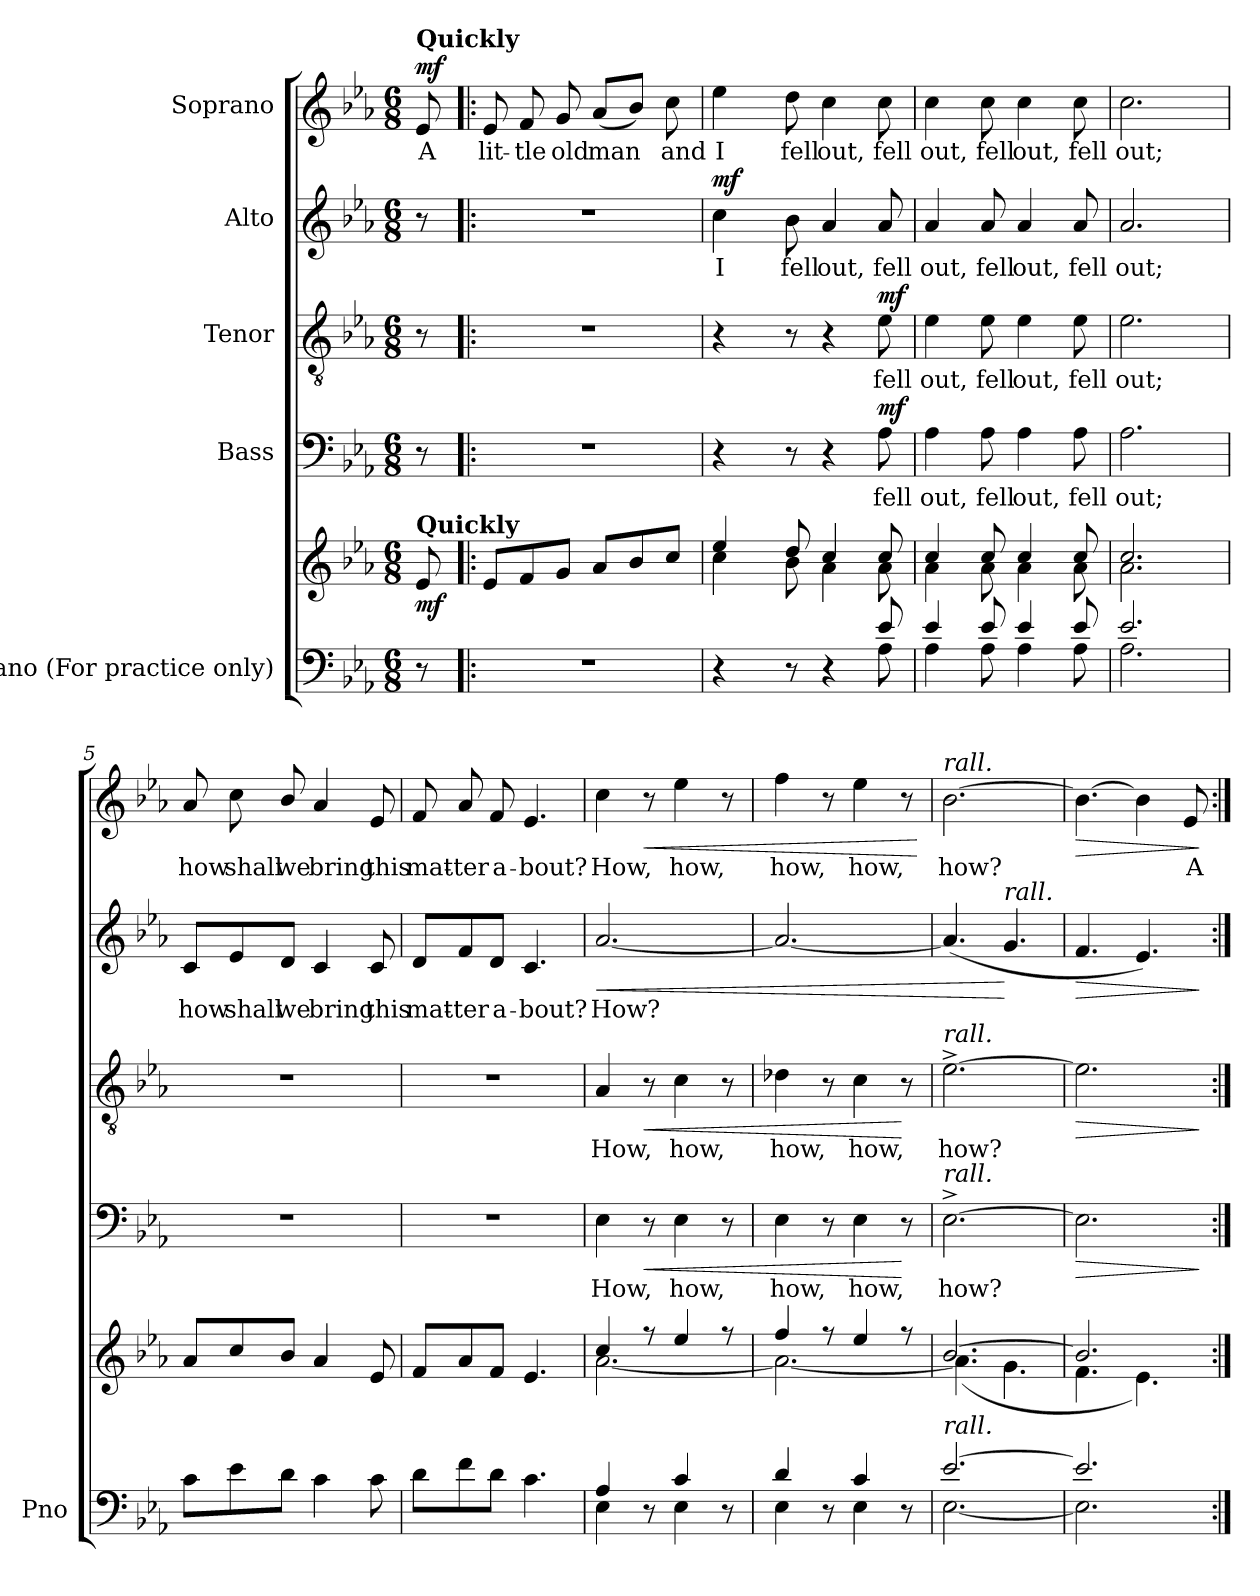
**kern	**kern	**dynam	**kern	**text	**dynam	**kern	**text	**dynam	**kern	**text	**dynam	**kern	**text	**dynam
*part5	*part5	*part5	*part4	*part4	*part4	*part3	*part3	*part3	*part2	*part2	*part2	*part1	*part1	*part1
*staff6	*staff5	*staff5/6	*staff4	*staff4	*staff4	*staff3	*staff3	*staff3	*staff2	*staff2	*staff2	*staff1	*staff1	*staff1
*I"Piano (For practice only)	*	*	*I"Bass	*	*	*I"Tenor	*	*	*I"Alto	*	*	*I"Soprano	*	*
*I'Pno	*	*	*	*	*	*	*	*	*	*	*	*	*	*
*clefF4	*clefG2	*	*clefF4	*	*	*clefGv2	*	*	*clefG2	*	*	*clefG2	*	*
*k[b-e-a-]	*k[b-e-a-]	*	*k[b-e-a-]	*	*	*k[b-e-a-]	*	*	*k[b-e-a-]	*	*	*k[b-e-a-]	*	*
*M6/8	*M6/8	*	*M6/8	*	*	*M6/8	*	*	*M6/8	*	*	*M6/8	*	*
*MM198	*MM231	*	*MM198	*	*	*MM198	*	*	*MM198	*	*	*MM198	*	*
=	=	=	=	=	=	=	=	=	=	=	=	=	=	=
!	!	!	!	!	!	!	!	!	!	!	!	!LO:TX:a:B:t=Quickly	!	!
!	!LO:TX:a:B:t=Quickly	!	!	!	!	!	!	!	!	!	!	!	!	!
!	!	!LO:DY:b	!	!	!	!	!	!	!	!	!	!	!LO:LY:b	!LO:DY:a
8r	8e-/	mf	8r	.	.	8r	.	.	8r	.	.	8e-/	A	mf
=1!|:	=1!|:	=1!|:	=1!|:	=1!|:	=1!|:	=1!|:	=1!|:	=1!|:	=1!|:	=1!|:	=1!|:	=1!|:	=1!|:	=1!|:
!	!	!	!	!	!	!	!	!	!	!	!	!	!LO:LY:b	!
2.r	8e-/L	.	2.r	.	.	2.r	.	.	2.r	.	.	8e-/	lit-	.
!	!	!	!	!	!	!	!	!	!	!	!	!	!LO:LY:b	!
.	8f/	.	.	.	.	.	.	.	.	.	.	8f/	-tle	.
!	!	!	!	!	!	!	!	!	!	!	!	!	!LO:LY:b	!
.	8g/J	.	.	.	.	.	.	.	.	.	.	8g/	old	.
!	!	!	!	!	!	!	!	!	!	!	!	!	!LO:LY:b	!
.	8a-/L	.	.	.	.	.	.	.	.	.	.	(<8a-/L	man	.
.	8b-/	.	.	.	.	.	.	.	.	.	.	8b-/J)	.	.
!	!	!	!	!	!	!	!	!	!	!	!	!	!LO:LY:b	!
.	8cc/J	.	.	.	.	.	.	.	.	.	.	8cc\	and	.
=2	=2	=2	=2	=2	=2	=2	=2	=2	=2	=2	=2	=2	=2	=2
*^	*^	*	*	*	*	*	*	*	*	*	*	*	*	*
!	!	!	!	!	!	!	!	!	!	!	!	!LO:LY:b	!LO:DY:a	!	!LO:LY:b	!
4r	8ryy	4ee-/	4cc\	.	4r	.	.	4r	.	.	4cc\	I	mf	4ee-\	I	.
!	!	!	!	!	!	!	!	!	!	!	!	!LO:LY:b	!	!	!LO:LY:b	!
*v	*v	*	*	*	*	*	*	*	*	*	*	*	*	*	*	*
8r	8dd/	8b-\	.	8r	.	.	8r	.	.	8b-\	fell	.	8dd\	fell	.
!	!	!	!	!	!	!	!	!	!	!	!LO:LY:b	!	!	!LO:LY:b	!
4r	4cc/	4a-\	.	4r	.	.	4r	.	.	4a-/	out,	.	4cc\	out,	.
*^	*	*	*	*	*	*	*	*	*	*	*	*	*	*	*
!	!	!	!	!	!	!LO:LY:b	!LO:DY:a	!	!LO:LY:b	!LO:DY:a	!	!LO:LY:b	!	!	!LO:LY:b	!
8e-/	8A-\	8cc/	8a-\	.	8A-\	fell	mf	8e-\	fell	mf	8a-/	fell	.	8cc\	fell	.
=3	=3	=3	=3	=3	=3	=3	=3	=3	=3	=3	=3	=3	=3	=3	=3	=3
!	!	!	!	!	!	!LO:LY:b	!	!	!LO:LY:b	!	!	!LO:LY:b	!	!	!LO:LY:b	!
4e-/	4A-\	4cc/	4a-\	.	4A-\	out,	.	4e-\	out,	.	4a-/	out,	.	4cc\	out,	.
!	!	!	!	!	!	!LO:LY:b	!	!	!LO:LY:b	!	!	!LO:LY:b	!	!	!LO:LY:b	!
8e-/	8A-\	8cc/	8a-\	.	8A-\	fell	.	8e-\	fell	.	8a-/	fell	.	8cc\	fell	.
!	!	!	!	!	!	!LO:LY:b	!	!	!LO:LY:b	!	!	!LO:LY:b	!	!	!LO:LY:b	!
4e-/	4A-\	4cc/	4a-\	.	4A-\	out,	.	4e-\	out,	.	4a-/	out,	.	4cc\	out,	.
!	!	!	!	!	!	!LO:LY:b	!	!	!LO:LY:b	!	!	!LO:LY:b	!	!	!LO:LY:b	!
8e-/	8A-\	8cc/	8a-\	.	8A-\	fell	.	8e-\	fell	.	8a-/	fell	.	8cc\	fell	.
=4	=4	=4	=4	=4	=4	=4	=4	=4	=4	=4	=4	=4	=4	=4	=4	=4
!	!	!	!	!	!	!LO:LY:b	!	!	!LO:LY:b	!	!	!LO:LY:b	!	!	!LO:LY:b	!
2.e-/	2.A-\	2.cc/	2.a-\	.	2.A-\	out;	.	2.e-\	out;	.	2.a-/	out;	.	2.cc\	out;	.
!!LO:LB:g=z
=5	=5	=5	=5	=5	=5	=5	=5	=5	=5	=5	=5	=5	=5	=5	=5	=5
!	!	!	!	!	!	!	!	!	!	!	!	!LO:LY:b	!	!	!LO:LY:b	!
*v	*v	*	*	*	*	*	*	*	*	*	*	*	*	*	*	*
*	*v	*v	*	*	*	*	*	*	*	*	*	*	*	*	*
8c\L	8a-/L	.	2.r	.	.	2.r	.	.	8c/L	how	.	8a-/	how	.
!	!	!	!	!	!	!	!	!	!	!LO:LY:b	!	!	!LO:LY:b	!
8e-\	8cc/	.	.	.	.	.	.	.	8e-/	shall	.	8cc\	shall	.
!	!	!	!	!	!	!	!	!	!	!LO:LY:b	!	!	!LO:LY:b	!
8d\J	8b-/J	.	.	.	.	.	.	.	8d/J	we	.	8b-/	we	.
!	!	!	!	!	!	!	!	!	!	!LO:LY:b	!	!	!LO:LY:b	!
4c\	4a-/	.	.	.	.	.	.	.	4c/	bring	.	4a-/	bring	.
!	!	!	!	!	!	!	!	!	!	!LO:LY:b	!	!	!LO:LY:b	!
8c\	8e-/	.	.	.	.	.	.	.	8c/	this	.	8e-/	this	.
=6	=6	=6	=6	=6	=6	=6	=6	=6	=6	=6	=6	=6	=6	=6
!	!	!	!	!	!	!	!	!	!	!LO:LY:b	!	!	!LO:LY:b	!
8d\L	8f/L	.	2.r	.	.	2.r	.	.	8d/L	mat-	.	8f/	mat-	.
!	!	!	!	!	!	!	!	!	!	!LO:LY:b	!	!	!LO:LY:b	!
8f\	8a-/	.	.	.	.	.	.	.	8f/	-ter	.	8a-/	-ter	.
!	!	!	!	!	!	!	!	!	!	!LO:LY:b	!	!	!LO:LY:b	!
8d\J	8f/J	.	.	.	.	.	.	.	8d/J	a-	.	8f/	a-	.
!	!	!	!	!	!	!	!	!	!	!LO:LY:b	!	!	!LO:LY:b	!
4.c\	4.e-/	.	.	.	.	.	.	.	4.c/	-bout?	.	4.e-/	-bout?	.
=7	=7	=7	=7	=7	=7	=7	=7	=7	=7	=7	=7	=7	=7	=7
*^	*^	*	*	*	*	*	*	*	*	*	*	*	*	*
!	!	!	!	!	!	!LO:LY:b	!	!	!LO:LY:b	!	!	!LO:LY:b	!LO:HP:b	!	!LO:LY:b	!
4A-/	4E-\	4cc/	[2.a-\	.	4E-\	How,	.	4A-/	How,	.	[2.a-/	How?	<	4cc\	How,	.
!	!	!	!	!	!	!	!LO:HP:b	!	!	!LO:HP:b	!	!	!	!	!	!LO:HP:b
8r	8ryy	8r	.	.	8r	.	<	8r	.	<	.	.	.	8r	.	<
!	!	!	!	!	!	!LO:LY:b	!	!	!LO:LY:b	!	!	!	!	!	!LO:LY:b	!
4c/	4E-\	4ee-/	.	.	4E-\	how,	.	4c\	how,	.	.	.	.	4ee-\	how,	.
8r	8ryy	8r	.	.	8r	.	.	8r	.	.	.	.	.	8r	.	.
=8	=8	=8	=8	=8	=8	=8	=8	=8	=8	=8	=8	=8	=8	=8	=8	=8
!	!	!	!	!	!	!LO:LY:b	!	!	!LO:LY:b	!	!	!	!	!	!LO:LY:b	!
4d/	4E-\	4ff/	2.a-\_	.	4E-\	how,	.	4d-X\	how,	.	2.a-/_	.	.	4ff\	how,	.
8r	8ryy	8r	.	.	8r	.	.	8r	.	.	.	.	.	8r	.	.
!	!	!	!	!	!	!LO:LY:b	!	!	!LO:LY:b	!	!	!	!	!	!LO:LY:b	!
4c/	4E-\	4ee-/	.	.	4E-\	how,	.	4c\	how,	.	.	.	.	4ee-\	how,	.
8r	8ryy	8r	.	.	8r	.	[	8r	.	[	.	.	.	8r	.	.
*v	*v	*	*	*	*	*	*	*	*	*	*	*	*	*	*	*
*	*v	*v	*	*	*	*	*	*	*	*	*	*	*	*	*
.	.	.	.	.	.	.	.	.	.	.	.	.	.	[
=9	=9	=9	=9	=9	=9	=9	=9	=9	=9	=9	=9	=9	=9	=9
*^	*^	*	*	*	*	*	*	*	*	*	*	*	*	*
!	!	!	!	!	!	!	!	!	!	!	!	!	!	!LO:TX:a:i:t=rall.	!	!
!	!	!	!	!	!	!	!	!LO:TX:a:i:t=rall.	!	!	!	!	!	!	!	!
!	!	!	!	!	!LO:TX:a:i:t=rall.	!	!	!	!	!	!	!	!	!	!	!
!LO:TX:a:i:t=rall.	!	!	!	!	!	!	!	!	!	!	!	!	!	!	!	!
!	!	!	!	!	!	!LO:LY:b	!	!	!LO:LY:b	!	!	!	!	!	!LO:LY:b	!
[2.e-/	[2.E-\	[2.b-/	(<4.a-\]	.	[2.E-^\	how?	.	[2.e-^\	how?	.	(<4.a-/]	.	.	[2.b-\	how?	.
!	!	!	!	!	!	!	!	!	!	!	!LO:TX:a:i:t=rall.	!	!	!	!	!
.	.	.	4.g\	.	.	.	.	.	.	.	4.g/	.	[	.	.	.
=10	=10	=10	=10	=10	=10	=10	=10	=10	=10	=10	=10	=10	=10	=10	=10	=10
!	!	!	!	!	!	!	!LO:HP:b	!	!	!LO:HP:b	!	!	!LO:HP:b	!	!	!LO:HP:b
2.e-/]	2.E-\]	2.b-/]	4.f\	.	2.E-\]	.	>	2.e-\]	.	>	4.f/	.	>	4.b-\_	.	>
.	.	.	4.e-\)	.	.	.	.	.	.	.	4.e-/)	.	.	4b-\]	.	.
!	!	!	!	!	!	!	!	!	!	!	!	!	!	!	!LO:LY:b	!
.	.	.	.	.	.	.	.	.	.	.	.	.	.	8e-/	A	.
*v	*v	*	*	*	*	*	*	*	*	*	*	*	*	*	*	*
*	*v	*v	*	*	*	*	*	*	*	*	*	*	*	*	*
.	.	.	.	.	]	.	.	]	.	.	]	.	.	]
=:|!	=:|!	=:|!	=:|!	=:|!	=:|!	=:|!	=:|!	=:|!	=:|!	=:|!	=:|!	=:|!	=:|!	=:|!
*-	*-	*-	*-	*-	*-	*-	*-	*-	*-	*-	*-	*-	*-	*-
